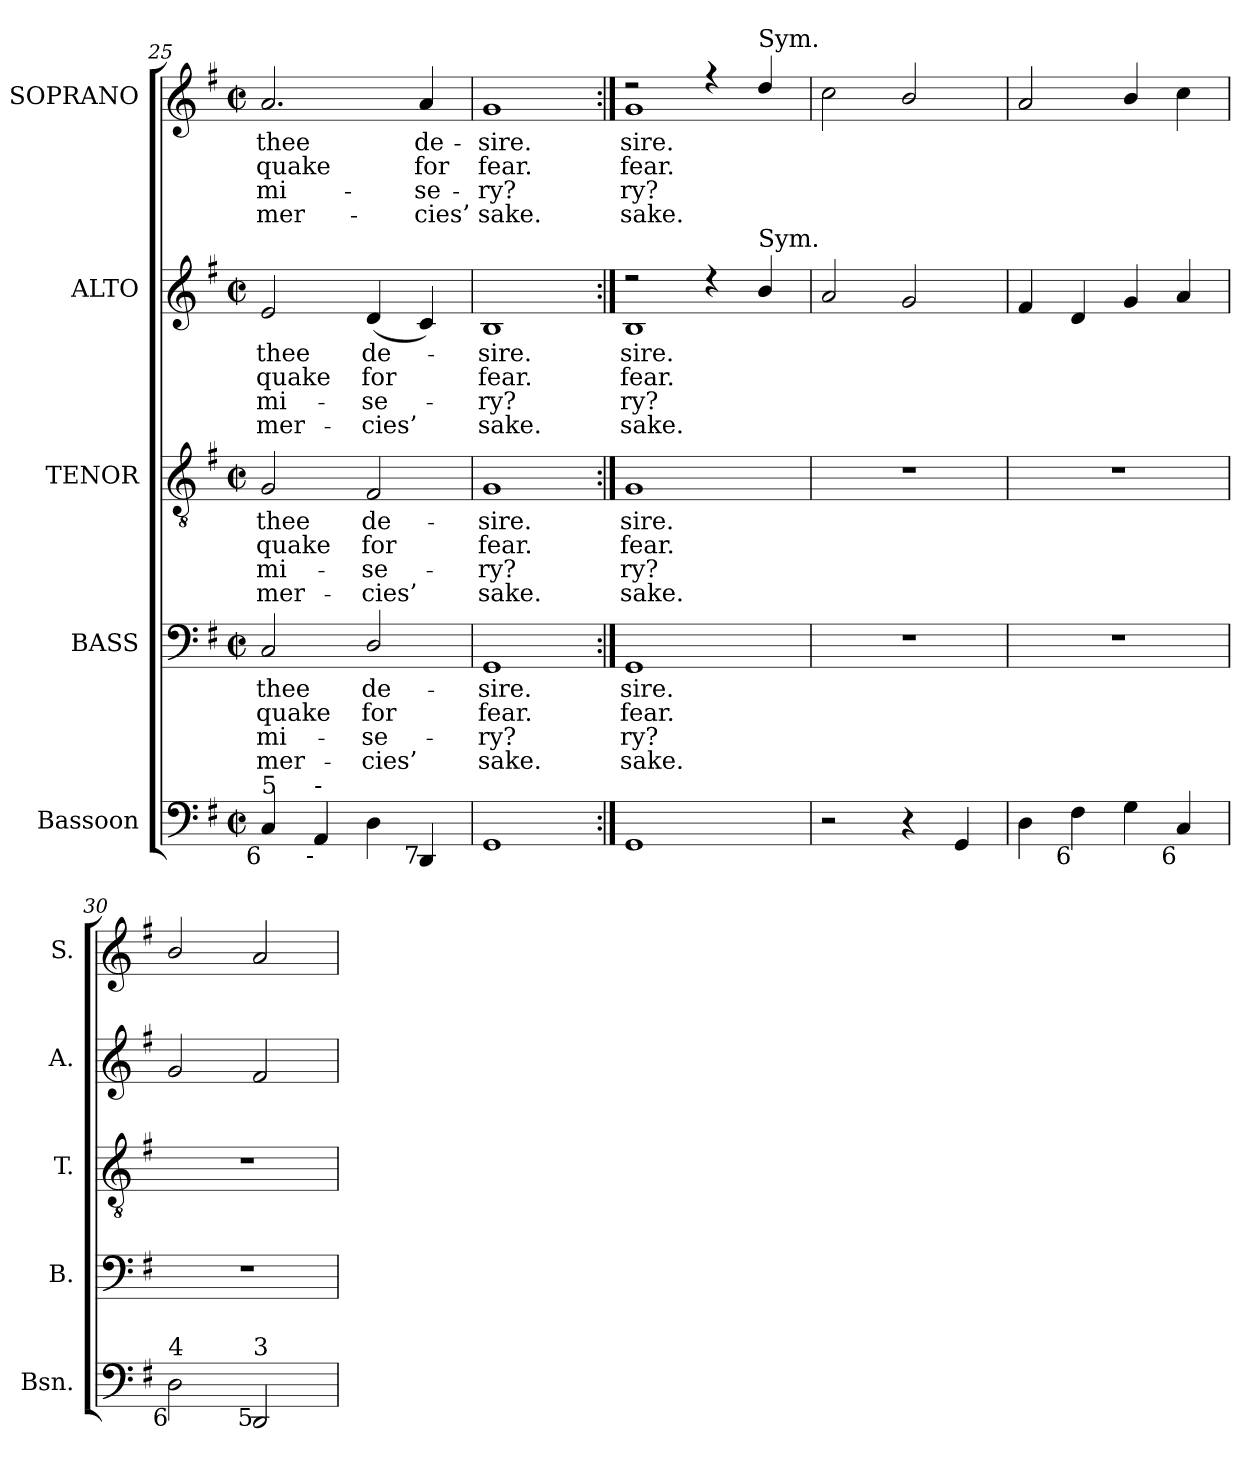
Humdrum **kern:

**kern	**kern	**text	**text	**text	**text	**kern	**text	**text	**text	**text	**kern	**text	**text	**text	**text	**kern	**text	**text	**text	**text
*part5	*part4	*part4	*part4	*part4	*part4	*part3	*part3	*part3	*part3	*part3	*part2	*part2	*part2	*part2	*part2	*part1	*part1	*part1	*part1	*part1
*staff5	*staff4	*staff4	*staff4	*staff4	*staff4	*staff3	*staff3	*staff3	*staff3	*staff3	*staff2	*staff2	*staff2	*staff2	*staff2	*staff1	*staff1	*staff1	*staff1	*staff1
*I"Bassoon	*I"BASS	*	*	*	*	*I"TENOR	*	*	*	*	*I"ALTO	*	*	*	*	*I"SOPRANO	*	*	*	*
*I'Bsn.	*I'B.	*	*	*	*	*I'T.	*	*	*	*	*I'A.	*	*	*	*	*I'S.	*	*	*	*
*clefF4	*clefF4	*	*	*	*	*clefGv2	*	*	*	*	*clefG2	*	*	*	*	*clefG2	*	*	*	*
*	*	*	*	*	*	*ITrd7c12	*	*	*	*	*	*	*	*	*	*	*	*	*	*
*k[f#]	*k[f#]	*	*	*	*	*k[f#]	*	*	*	*	*k[f#]	*	*	*	*	*k[f#]	*	*	*	*
*G:	*G:	*	*	*	*	*G:	*	*	*	*	*G:	*	*	*	*	*G:	*	*	*	*
*M2/2	*M2/2	*	*	*	*	*M2/2	*	*	*	*	*M2/2	*	*	*	*	*M2/2	*	*	*	*
*met(c|)	*met(c|)	*	*	*	*	*met(c|)	*	*	*	*	*met(c|)	*	*	*	*	*met(c|)	*	*	*	*
=25	=25	=25	=25	=25	=25	=25	=25	=25	=25	=25	=25	=25	=25	=25	=25	=25	=25	=25	=25	=25
!	!	!LO:LY:b:color=#000000	!LO:LY:b:color=#000000	!LO:LY:b:color=#000000	!LO:LY:b:color=#000000	!	!	!	!	!	!	!	!	!	!	!	!	!	!	!
!	!	!	!	!	!	!	!LO:LY:b:color=#000000	!LO:LY:b:color=#000000	!LO:LY:b:color=#000000	!LO:LY:b:color=#000000	!	!	!	!	!	!	!	!	!	!
!	!	!	!	!	!	!	!	!	!	!	!	!LO:LY:b:color=#000000	!LO:LY:b:color=#000000	!LO:LY:b:color=#000000	!LO:LY:b:color=#000000	!	!	!	!	!
!LO:TX:b:rj:t=6	!	!	!	!	!	!	!	!	!	!	!	!	!	!	!	!	!	!	!	!
!LO:TX:t=5	!	!	!	!	!	!	!	!	!	!	!	!	!	!	!	!	!	!	!	!
!	!	!	!	!	!	!	!	!	!	!	!	!	!	!	!	!	!LO:LY:b:color=#000000	!LO:LY:b:color=#000000	!LO:LY:b:color=#000000	!LO:LY:b:color=#000000
4Ci/	2Ci/	thee	quake	mi-	-mer-	2GGi/	thee	quake	mi-	-mer-	2ei/	thee	quake	mi-	-mer-	2.ai/	thee	quake	mi-	-mer-
!LO:TX:b:rj:t=-	!	!	!	!	!	!	!	!	!	!	!	!	!	!	!	!	!	!	!	!
!LO:TX:t=-	!	!	!	!	!	!	!	!	!	!	!	!	!	!	!	!	!	!	!	!
4AAi/	.	.	.	.	.	.	.	.	.	.	.	.	.	.	.	.	.	.	.	.
!	!	!LO:LY:b:color=#000000	!LO:LY:b:color=#000000	!LO:LY:b:color=#000000	!LO:LY:b:color=#000000	!	!	!	!	!	!	!	!	!	!	!	!	!	!	!
!	!	!	!	!	!	!	!LO:LY:b:color=#000000	!LO:LY:b:color=#000000	!LO:LY:b:color=#000000	!LO:LY:b:color=#000000	!	!	!	!	!	!	!	!	!	!
!	!	!	!	!	!	!	!	!	!	!	!	!LO:LY:b:color=#000000	!LO:LY:b:color=#000000	!LO:LY:b:color=#000000	!LO:LY:b:color=#000000	!	!	!	!	!
4Di\	2Di/	de-	for	-se-	-cies’	2FF#i/	de-	for	-se-	-cies’	(4di/	de-	for	-se-	-cies’	.	.	.	.	.
!LO:TX:b:rj:t=7	!	!	!	!	!	!	!	!	!	!	!	!	!	!	!	!	!	!	!	!
!	!	!	!	!	!	!	!	!	!	!	!	!	!	!	!	!	!LO:LY:b:color=#000000	!LO:LY:b:color=#000000	!LO:LY:b:color=#000000	!LO:LY:b:color=#000000
4DDi/	.	.	.	.	.	.	.	.	.	.	4ci/)	.	.	.	.	4ai/	de-	for	-se-	-cies’
=26	=26	=26	=26	=26	=26	=26	=26	=26	=26	=26	=26	=26	=26	=26	=26	=26	=26	=26	=26	=26
!	!	!LO:LY:b:color=#000000	!LO:LY:b:color=#000000	!LO:LY:b:color=#000000	!LO:LY:b:color=#000000	!	!	!	!	!	!	!	!	!	!	!	!	!	!	!
!	!	!	!	!	!	!	!LO:LY:b:color=#000000	!LO:LY:b:color=#000000	!LO:LY:b:color=#000000	!LO:LY:b:color=#000000	!	!	!	!	!	!	!	!	!	!
!	!	!	!	!	!	!	!	!	!	!	!	!LO:LY:b:color=#000000	!LO:LY:b:color=#000000	!LO:LY:b:color=#000000	!LO:LY:b:color=#000000	!	!	!	!	!
!	!	!	!	!	!	!	!	!	!	!	!	!	!	!	!	!	!LO:LY:b:color=#000000	!LO:LY:b:color=#000000	!LO:LY:b:color=#000000	!LO:LY:b:color=#000000
1GGi	1GGi	-sire.	fear.	ry?	sake.	1GGi	-sire.	fear.	ry?	sake.	1Bi	-sire.	fear.	ry?	sake.	1gi	-sire.	fear.	ry?	sake.
=27:|!	=27:|!	=27:|!	=27:|!	=27:|!	=27:|!	=27:|!	=27:|!	=27:|!	=27:|!	=27:|!	=27:|!	=27:|!	=27:|!	=27:|!	=27:|!	=27:|!	=27:|!	=27:|!	=27:|!	=27:|!
!	!	!LO:LY:b:color=#000000	!LO:LY:b:color=#000000	!LO:LY:b:color=#000000	!LO:LY:b:color=#000000	!	!	!	!	!	!	!	!	!	!	!	!	!	!	!
!	!	!	!	!	!	!	!LO:LY:b:color=#000000	!LO:LY:b:color=#000000	!LO:LY:b:color=#000000	!LO:LY:b:color=#000000	!	!	!	!	!	!	!	!	!	!
*	*	*	*	*	*	*	*	*	*	*	*^	*	*	*	*	*	*	*	*	*
!	!	!	!	!	!	!	!	!	!	!	!	!	!LO:LY:b:color=#000000	!LO:LY:b:color=#000000	!LO:LY:b:color=#000000	!LO:LY:b:color=#000000	!	!	!	!	!
*	*	*	*	*	*	*	*	*	*	*	*	*	*	*	*	*	*^	*	*	*	*
!	!	!	!	!	!	!	!	!	!	!	!	!	!	!	!	!	!	!	!LO:LY:b:color=#000000	!LO:LY:b:color=#000000	!LO:LY:b:color=#000000	!LO:LY:b:color=#000000
1GGi	1GGi	- sire.	fear.	- ry?	sake.	1GGi	- sire.	fear.	- ry?	sake.	2r	1Bi	- sire.	fear.	- ry?	sake.	2r	1gi	- sire.	fear.	- ry?	sake.
.	.	.	.	.	.	.	.	.	.	.	4r	.	.	.	.	.	4r	.	.	.	.	.
!	!	!	!	!	!	!	!	!	!	!	!	!	!	!	!	!	!LO:TX:a:t=Sym.	!	!	!	!	!
!	!	!	!	!	!	!	!	!	!	!	!LO:TX:a:t=Sym.	!	!	!	!	!	!	!	!	!	!	!
.	.	.	.	.	.	.	.	.	.	.	4bi/	.	.	.	.	.	4ddi/	.	.	.	.	.
*	*	*	*	*	*	*	*	*	*	*	*v	*v	*	*	*	*	*	*	*	*	*	*
*	*	*	*	*	*	*	*	*	*	*	*	*	*	*	*	*v	*v	*	*	*	*
=28	=28	=28	=28	=28	=28	=28	=28	=28	=28	=28	=28	=28	=28	=28	=28	=28	=28	=28	=28	=28
2r	1r	.	.	.	.	1r	.	.	.	.	2ai/	.	.	.	.	2cci\	.	.	.	.
4r	.	.	.	.	.	.	.	.	.	.	2gi/	.	.	.	.	2bi/	.	.	.	.
4GGi/	.	.	.	.	.	.	.	.	.	.	.	.	.	.	.	.	.	.	.	.
=29	=29	=29	=29	=29	=29	=29	=29	=29	=29	=29	=29	=29	=29	=29	=29	=29	=29	=29	=29	=29
4Di\	1r	.	.	.	.	1r	.	.	.	.	4f#i/	.	.	.	.	2ai/	.	.	.	.
!LO:TX:b:rj:t=6	!	!	!	!	!	!	!	!	!	!	!	!	!	!	!	!	!	!	!	!
4F#i\	.	.	.	.	.	.	.	.	.	.	4di/	.	.	.	.	.	.	.	.	.
4Gi\	.	.	.	.	.	.	.	.	.	.	4gi/	.	.	.	.	4bi/	.	.	.	.
!LO:TX:b:rj:t=6	!	!	!	!	!	!	!	!	!	!	!	!	!	!	!	!	!	!	!	!
4Ci/	.	.	.	.	.	.	.	.	.	.	4ai/	.	.	.	.	4cci\	.	.	.	.
=30	=30	=30	=30	=30	=30	=30	=30	=30	=30	=30	=30	=30	=30	=30	=30	=30	=30	=30	=30	=30
!LO:TX:b:rj:t=6	!	!	!	!	!	!	!	!	!	!	!	!	!	!	!	!	!	!	!	!
!LO:TX:t=4	!	!	!	!	!	!	!	!	!	!	!	!	!	!	!	!	!	!	!	!
2Di\	1r	.	.	.	.	1r	.	.	.	.	2gi/	.	.	.	.	2bi/	.	.	.	.
!LO:TX:b:rj:t=5	!	!	!	!	!	!	!	!	!	!	!	!	!	!	!	!	!	!	!	!
!LO:TX:t=3	!	!	!	!	!	!	!	!	!	!	!	!	!	!	!	!	!	!	!	!
2DDi/	.	.	.	.	.	.	.	.	.	.	2f#i/	.	.	.	.	2ai/	.	.	.	.
=	=	=	=	=	=	=	=	=	=	=	=	=	=	=	=	=	=	=	=	=
*-	*-	*-	*-	*-	*-	*-	*-	*-	*-	*-	*-	*-	*-	*-	*-	*-	*-	*-	*-	*-
